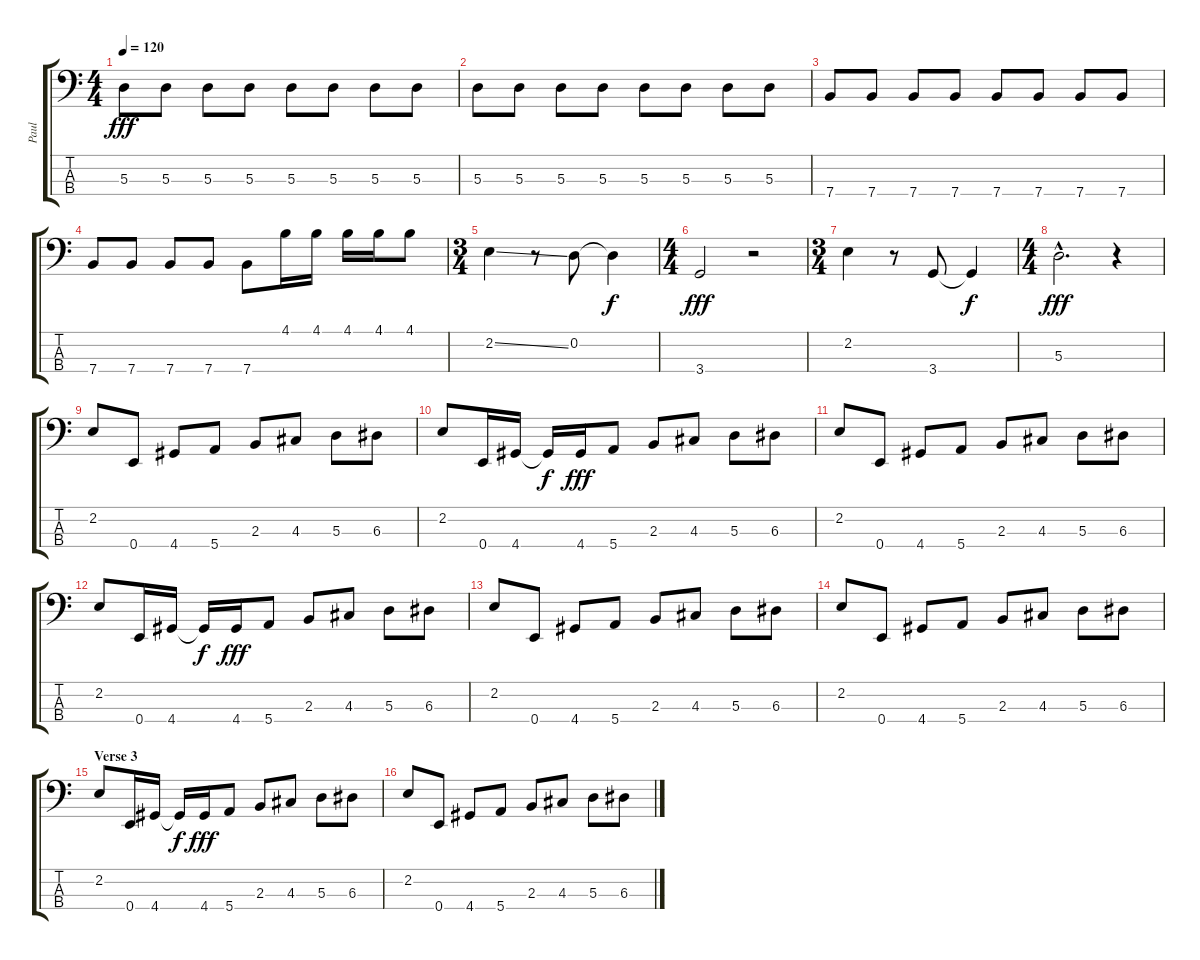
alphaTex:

\track ("Paul" "Paul") {instrument electricbasspick}
\staff {score tabs}
\tuning (G2 D2 A1 E1) {hide}
\ts (4 4)
\tempo 120
\clef f4
\ks c
5.3.8{dy fff} 5.3.8 5.3.8 5.3.8 5.3.8 5.3.8 5.3.8 5.3.8 |
5.3.8 5.3.8 5.3.8 5.3.8 5.3.8 5.3.8 5.3.8 5.3.8 |
7.4.8 7.4.8 7.4.8 7.4.8 7.4.8 7.4.8 7.4.8 7.4.8 |
7.4.8 7.4.8 7.4.8 7.4.8 7.4.8 4.1.16 4.1.16 4.1.16 4.1.16 4.1.8 |
\ts (3 4)
2.2{ss}.4 r.8 0.2.8 0.2{t}.4{dy f} |
\ts (4 4)
3.4.2{dy fff} r.2 |
\ts (3 4)
2.2.4 r.8 3.4.8 3.4{t}.4{dy f} |
\ts (4 4)
5.3{hac}.2{d dy fff} r.4 |
2.2.8 0.4.8 4.4.8 5.4.8 2.3.8 4.3.8 5.3.8 6.3.8 |
2.2.8 0.4.16 4.4.16 4.4{t}.16{dy f} 4.4.16{dy fff} 5.4.8 2.3.8 4.3.8 5.3.8 6.3.8 |
2.2.8 0.4.8 4.4.8 5.4.8 2.3.8 4.3.8 5.3.8 6.3.8 |
2.2.8 0.4.16 4.4.16 4.4{t}.16{dy f} 4.4.16{dy fff} 5.4.8 2.3.8 4.3.8 5.3.8 6.3.8 |
2.2.8 0.4.8 4.4.8 5.4.8 2.3.8 4.3.8 5.3.8 6.3.8 |
2.2.8 0.4.8 4.4.8 5.4.8 2.3.8 4.3.8 5.3.8 6.3.8 |
\section ("" "Verse 3")
2.2.8 0.4.16 4.4.16 4.4{t}.16{dy f} 4.4.16{dy fff} 5.4.8 2.3.8 4.3.8 5.3.8 6.3.8 |
2.2.8 0.4.8 4.4.8 5.4.8 2.3.8 4.3.8 5.3.8 6.3.8
